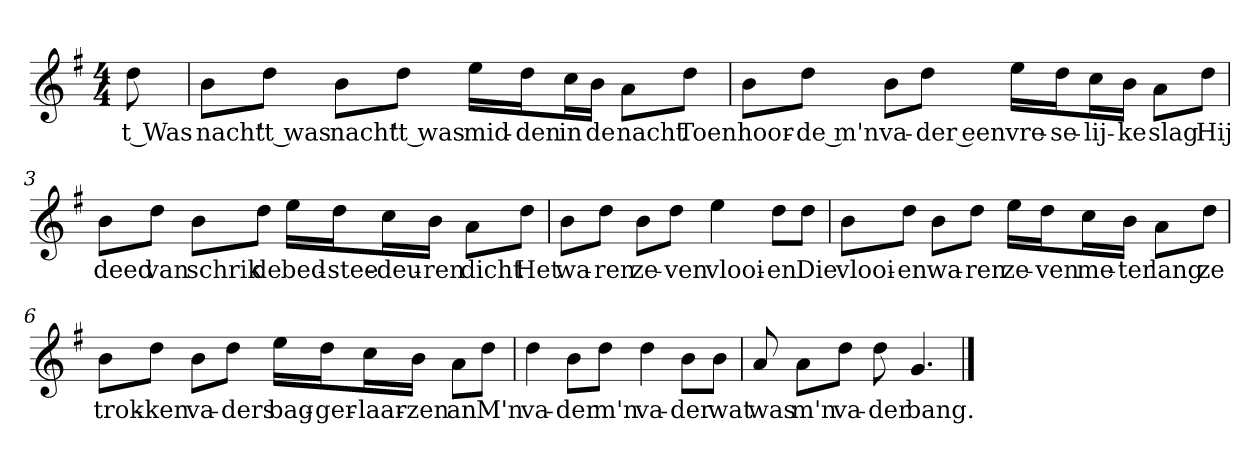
**kern	**text
*part1	*part1
*staff1	*staff1
*clefG2	*
*k[f#]	*
*G:	*
*M4/4	*
*MM120	*
=	=
8dd	t Was
=1	=1
8b\L	nacht
8dd\J	't was
8b\L	nacht
8dd\J	't was
16ee\LL	mid-
16dd\J	-den
16cc\L	in
16b\JJ	de
8a\L	nacht
8dd\J	Toen
=2	=2
8b\L	hoor-
8dd\J	-de m'n
8b\L	va-
8dd\J	-der een
16ee\LL	vre-
16dd\J	-se-
16cc\L	-lij-
16b\JJ	-ke
8a\L	slag
8dd\J	Hij
=3	=3
8b\L	deed
8dd\J	van
8b\L	schrik
8dd\J	de
16ee\LL	bed-
16dd\J	-stee-
16cc\L	-deu-
16b\JJ	-ren
8a\L	dicht
8dd\J	Het
=4	=4
8b\L	wa-
8dd\J	-ren
8b\L	ze-
8dd\J	-ven
4ee	vlooi-
8dd\L	-en
8dd\J	Die
=5	=5
8b\L	vlooi-
8dd\J	-en
8b\L	wa-
8dd\J	-ren
16ee\LL	ze-
16dd\J	-ven
16cc\L	me-
16b\JJ	-ter
8a\L	lang
8dd\J	ze
=6	=6
8b\L	trok-
8dd\J	-ken
8b\L	va-
8dd\J	-ders
16ee\LL	bag-
16dd\J	-ger-
16cc\L	-laar-
16b\JJ	-zen
8a\L	an
8dd\J	M'n
=7	=7
4dd	va-
8b\L	-der
8dd\J	m'n
4dd	va-
8b\L	-der
8b\J	wat
=8	=8
8a	was
8a\L	m'n
8dd\J	va-
8dd	-der
4.g	bang.
==	==
*-	*-
